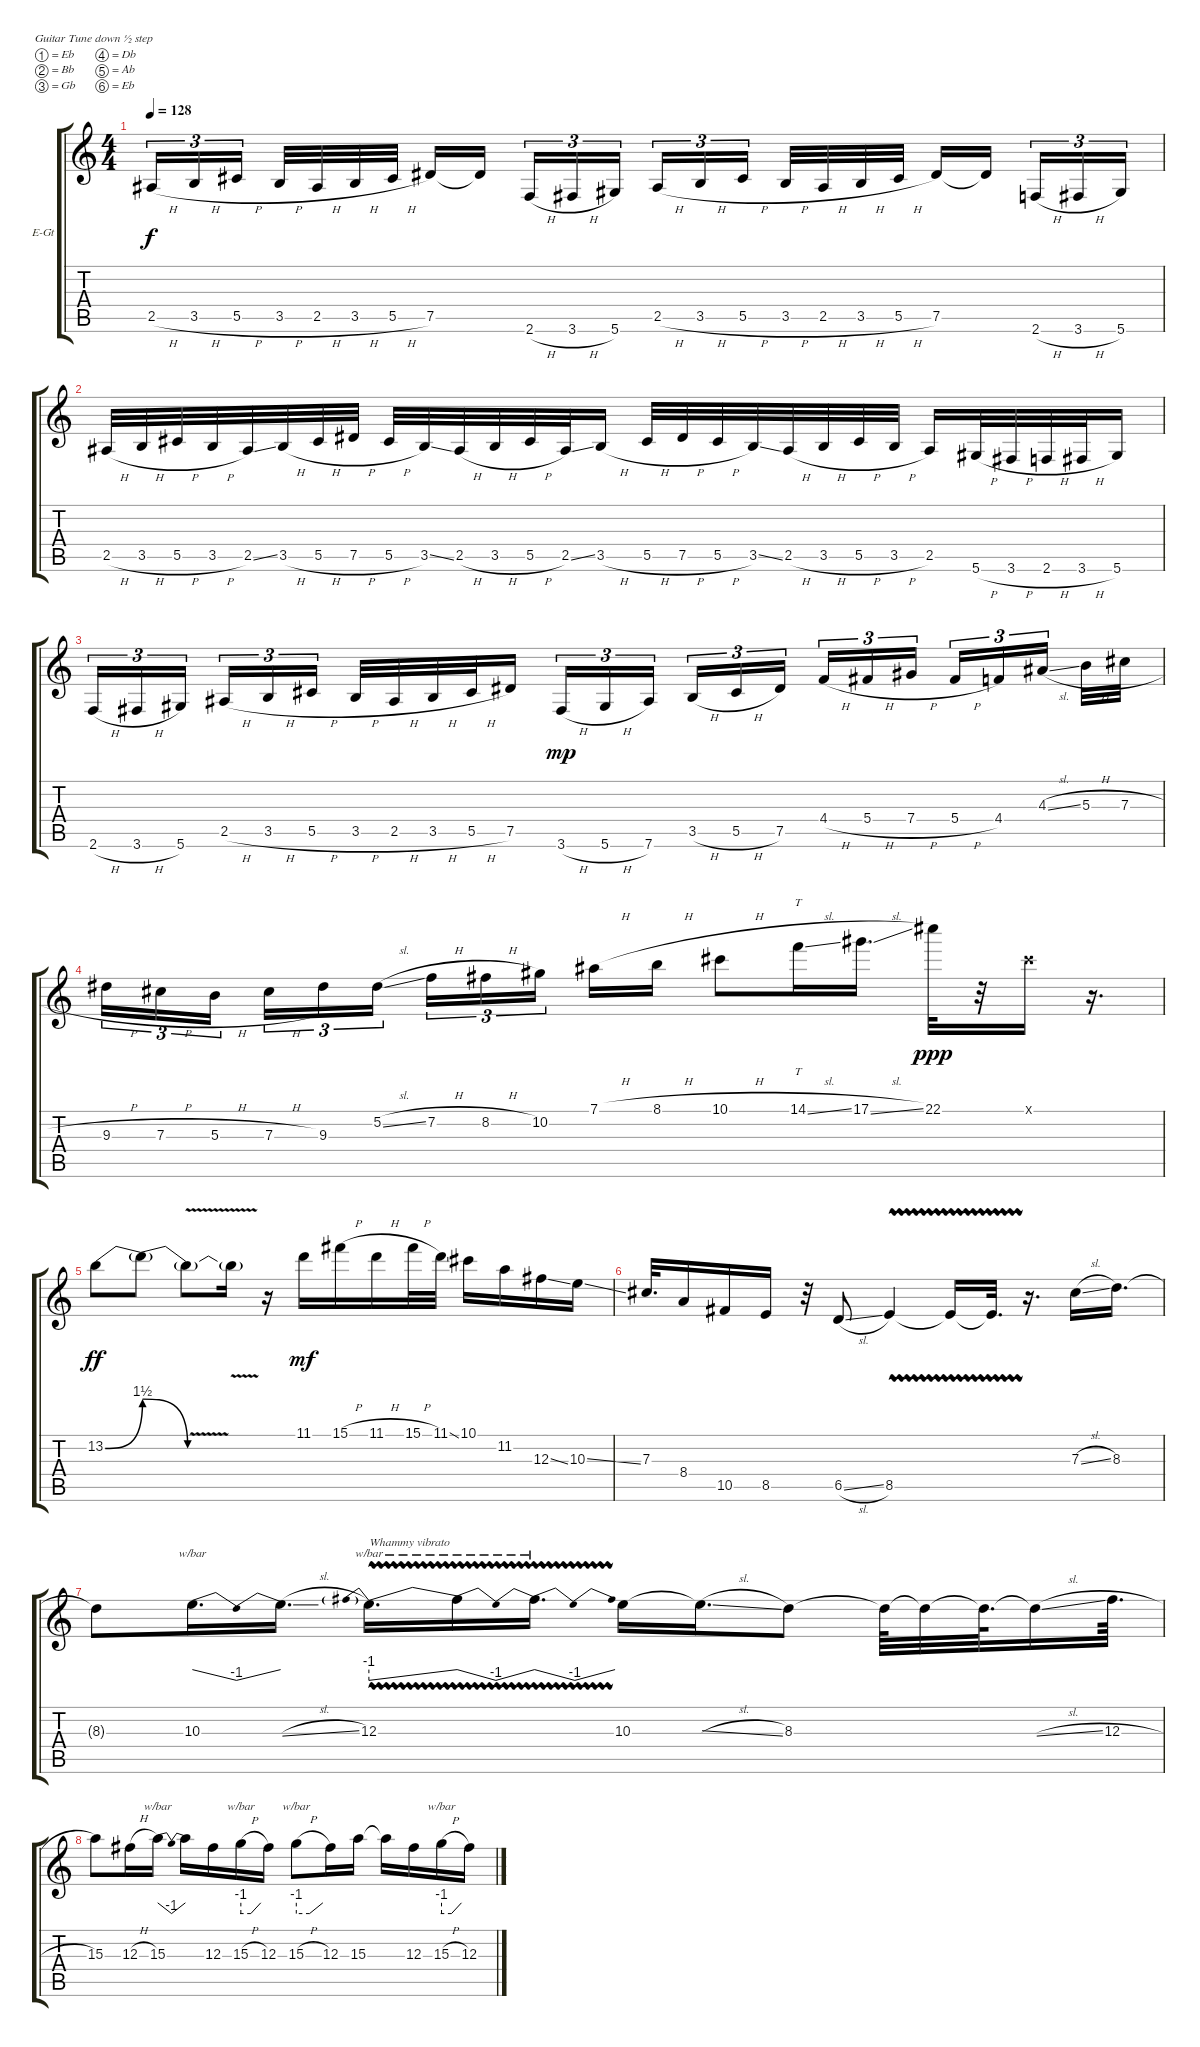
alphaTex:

\defaultSystemsLayout 4
\bracketExtendMode groupsimilarinstruments
\firstSystemTrackNameOrientation horizontal
\otherSystemsTrackNameOrientation horizontal
\track ("Lead Guitar" "E-Gt") {instrument distortionguitar}
\staff {score tabs}
\tuning (Eb4 Bb3 Gb3 Db3 Ab2 Eb2)
\ts (4 4)
\tempo 128
\clef g2
\ks c
2.5{h}.16{tu (3 2) dy f} 3.5{h}.16{tu (3 2)} 5.5{h}.16{tu (3 2)} 3.5{h}.32 2.5{h}.32 3.5{h}.32 5.5{h}.32 7.5.16 7.5{t}.16 2.6{h}.16{tu (3 2)} 3.6{h}.16{tu (3 2)} 5.6.16{tu (3 2)} 2.5{h}.16{tu (3 2)} 3.5{h}.16{tu (3 2)} 5.5{h}.16{tu (3 2)} 3.5{h}.32 2.5{h}.32 3.5{h}.32 5.5{h}.32 7.5.16 7.5{t}.16 2.6{h}.16{tu (3 2)} 3.6{h}.16{tu (3 2)} 5.6.16{tu (3 2)} |
2.5{h}.32 3.5{h}.32 5.5{h}.32 3.5{h}.32 2.5{ss}.32 3.5{h}.32 5.5{h}.32 7.5{h}.32 5.5{h}.32 3.5{ss}.32 2.5{h}.32 3.5{h}.32 5.5{h}.32 2.5{ss}.32 3.5{h}.16 5.5{h}.32 7.5{h}.32 5.5{h}.32 3.5{ss}.32 2.5{h}.32 3.5{h}.32 5.5{h}.32 3.5{h}.32 2.5.16 5.6{h}.32 3.6{h}.32 2.6{h}.32 3.6{h}.32 5.6.16 |
2.6{h}.16{tu (3 2)} 3.6{h}.16{tu (3 2)} 5.6.16{tu (3 2)} 2.5{h}.16{tu (3 2)} 3.5{h}.16{tu (3 2)} 5.5{h}.16{tu (3 2)} 3.5{h}.32 2.5{h}.32 3.5{h}.32 5.5{h}.32 7.5.16 3.6{h}.16{tu (3 2) dy mp} 5.6{h}.16{tu (3 2)} 7.6.16{tu (3 2)} 3.5{h}.16{tu (3 2)} 5.5{h}.16{tu (3 2)} 7.5.16{tu (3 2)} 4.4{h}.16{tu (3 2)} 5.4{h}.16{tu (3 2)} 7.4{h}.16{tu (3 2)} 5.4{h}.16{tu (3 2)} 4.4.16{tu (3 2)} 4.3{sl}.16{tu (3 2)} 5.3{h}.32 7.3{h}.32 |
9.3{h}.16{tu (3 2)} 7.3{h}.16{tu (3 2)} 5.3{h}.16{tu (3 2)} 7.3{h}.16{tu (3 2)} 9.3.16{tu (3 2)} 5.2{sl}.16{tu (3 2)} 7.2{h}.16{tu (3 2)} 8.2{h}.16{tu (3 2)} 10.2.16{tu (3 2)} 7.1{h}.16 8.1{h}.16 10.1{h}.8 14.1{sl}.16{tt} 17.1{sl}.16{d} 22.1.32{dy ppp} r.32 10.1{x}.16 r.16{d} |
13.2{be (bend 3.5999999999999996 0 16.8 6)}.8{dy ff} 13.2{be (release 28.2 6 39.6 0) t}.8 13.2{v t}.8 13.2{v t}.16 r.16 11.1.16{dy mf} 15.1{h}.16 11.1{h}.16 15.1{h}.32 11.1{ss}.32 10.1.16 11.2.16 12.3{ss}.16 10.3{ss}.16 |
7.3.32{d} 8.4.16 10.5.16 8.5.16 r.32 6.5{sl}.8 8.5{vw}.4 8.5{vw t}.16 8.5{t}.32{d} r.16{d} 7.3{sl}.16 8.3.16{d} |
8.3{t}.8 10.3.16{d tbe (dip default 0 0 15 -4 30 0)} 10.3{sl t}.16{d} 12.3{vw}.16{d tbe (predivedive default 0 -4 30 0) txt "Whammy vibrato"} 12.3{vw t}.16{tbe (dip default 0 0 15 -4 30 0)} 12.3{vw t}.16{d tbe (dip default 0 0 14.399999999999999 -4 15 -4 30 0)} 10.3.16 10.3{sl t}.16{d} 8.3.8 8.3{t}.64 8.3{t}.32 8.3{t}.64{d} 8.3{sl t}.16 12.3{h}.64{d} |
15.3.8 12.3{h}.16 15.3.16{tbe (dip default 0 0 15 -4 30 0)} 15.3{t}.16 12.3.16 15.3{h}.16{tbe (custom default 0 -4 30 -4 60 0)} 12.3.16 15.3{h}.8{tbe (custom default 0 -4 30 -4 60 0)} 12.3.16 15.3.16 15.3{t}.16 12.3.16 15.3{h}.16{tbe (custom default 0 -4 30 -4 60 0)} 12.3.16
